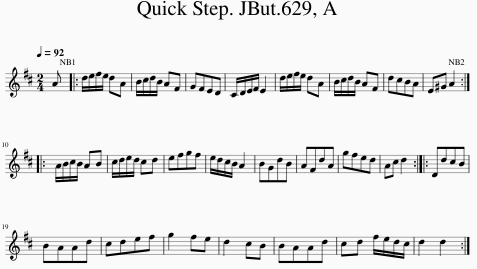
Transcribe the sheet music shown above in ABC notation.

X:1
L:1/8
Q:1/4=92
M:2/4
I:linebreak $
K:D
V:1 treble
V:1
 A |: d/e/f/e/ dA | B/c/d/B/ AF | GFED | C/D/E/F/ E2 | %5
 d/e/f/e/ dA | B/c/d/B/ AF | dcBA | E^G A2 ::$ A/B/c/B/ AB | %10
 c/d/e/d/ cd | efgf | e/d/c/B/ A2 | BGdB | AFdA | %15
 gfed | Ac d2 :: DdcB |$ BAAd | cdef | %20
 g2 fe | d2 cB | BAAd | cd f/e/d/c/ | d2 d2 :| %25
